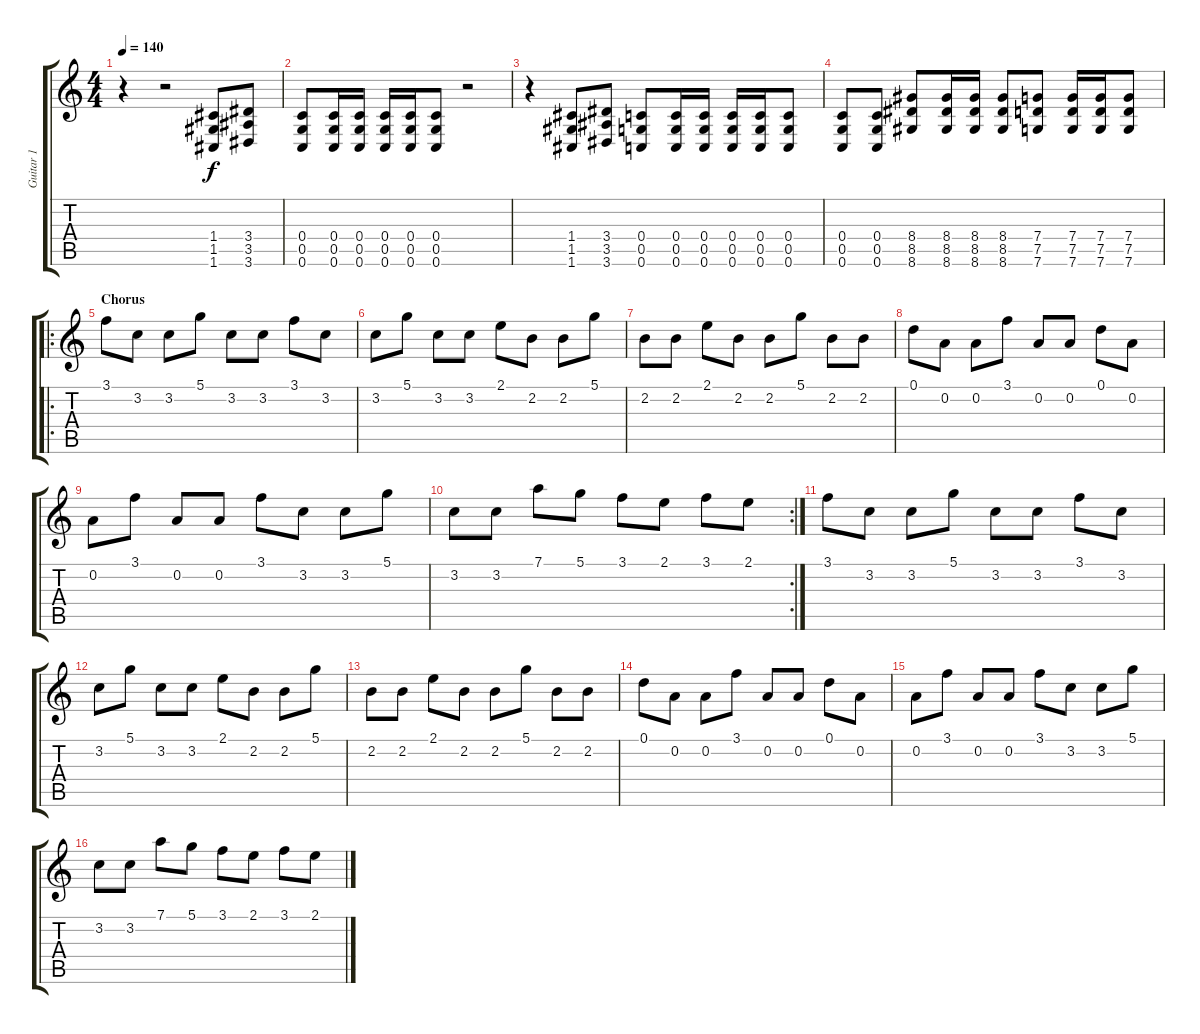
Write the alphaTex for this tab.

\track ("Guitar 1" "Guitar 1") {instrument overdrivenguitar}
\staff {score tabs}
\tuning (D4 A3 F3 C3 G2 C2) {hide}
\ts (4 4)
\tempo 140
\clef g2
\ks c
r.4{dy f} r.2 (1.4 1.5 1.6).8 (3.4 3.5 3.6).8 |
(0.4 0.5 0.6).8 (0.4 0.5 0.6).16 (0.4 0.5 0.6).16 (0.4 0.5 0.6).16 (0.4 0.5 0.6).16 (0.4 0.5 0.6).8 r.2 |
r.4 (1.4 1.5 1.6).8 (3.4 3.5 3.6).8 (0.4 0.5 0.6).8 (0.4 0.5 0.6).16 (0.4 0.5 0.6).16 (0.4 0.5 0.6).16 (0.4 0.5 0.6).16 (0.4 0.5 0.6).8 |
(0.4 0.5 0.6).8 (0.4 0.5 0.6).8 (8.4 8.5 8.6).8 (8.4 8.5 8.6).16 (8.4 8.5 8.6).16 (8.4 8.5 8.6).8 (7.4 7.5 7.6).8 (7.4 7.5 7.6).16 (7.4 7.5 7.6).16 (7.4 7.5 7.6).8 |
\ro
\section ("" "Chorus")
3.1.8 3.2.8 3.2.8 5.1.8 3.2.8 3.2.8 3.1.8 3.2.8 |
3.2.8 5.1.8 3.2.8 3.2.8 2.1.8 2.2.8 2.2.8 5.1.8 |
2.2.8 2.2.8 2.1.8 2.2.8 2.2.8 5.1.8 2.2.8 2.2.8 |
0.1.8 0.2.8 0.2.8 3.1.8 0.2.8 0.2.8 0.1.8 0.2.8 |
0.2.8 3.1.8 0.2.8 0.2.8 3.1.8 3.2.8 3.2.8 5.1.8 |
\rc 2
3.2.8 3.2.8 7.1.8 5.1.8 3.1.8 2.1.8 3.1.8 2.1.8 |
3.1.8 3.2.8 3.2.8 5.1.8 3.2.8 3.2.8 3.1.8 3.2.8 |
3.2.8 5.1.8 3.2.8 3.2.8 2.1.8 2.2.8 2.2.8 5.1.8 |
2.2.8 2.2.8 2.1.8 2.2.8 2.2.8 5.1.8 2.2.8 2.2.8 |
0.1.8 0.2.8 0.2.8 3.1.8 0.2.8 0.2.8 0.1.8 0.2.8 |
0.2.8 3.1.8 0.2.8 0.2.8 3.1.8 3.2.8 3.2.8 5.1.8 |
3.2.8 3.2.8 7.1.8 5.1.8 3.1.8 2.1.8 3.1.8 2.1.8
